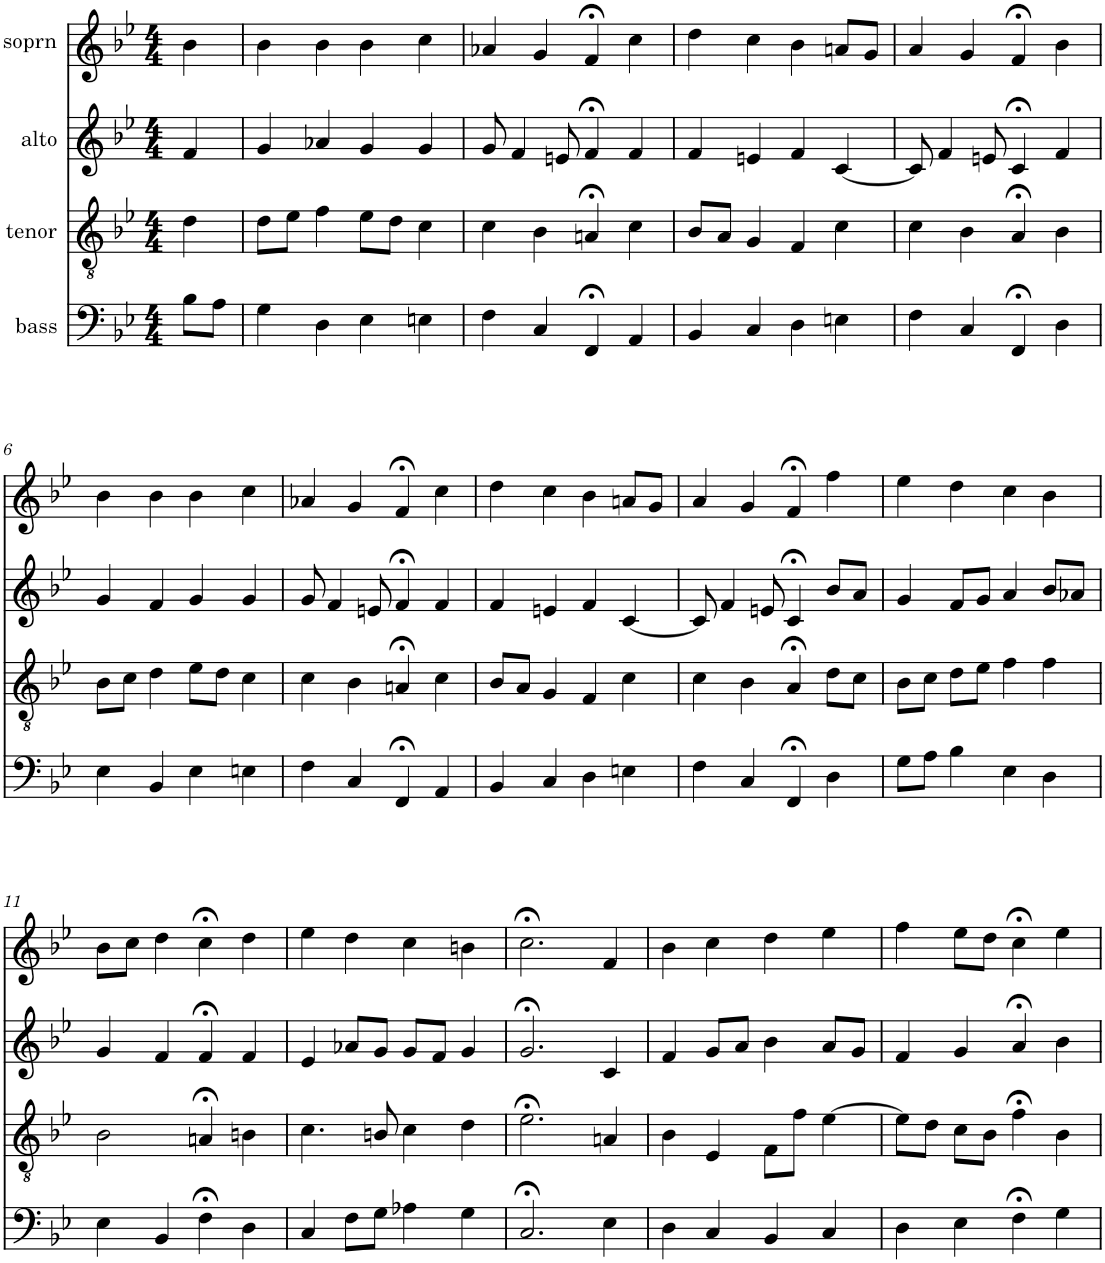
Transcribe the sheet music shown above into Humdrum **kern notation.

**kern	**kern	**kern	**kern
*part4	*part3	*part2	*part1
*staff4	*staff3	*staff2	*staff1
*I"bass	*I"tenor	*I"alto	*I"soprn
*clefF4	*clefGv2	*clefG2	*clefG2
*k[b-e-]	*k[b-e-]	*k[b-e-]	*k[b-e-]
*B-:	*B-:	*B-:	*B-:
*M4/4	*M4/4	*M4/4	*M4/4
=1	=1	=1	=1
8B-\L	4d\	4f/	4b-\
8A\J	.	.	.
=2	=2	=2	=2
4G\	8d\L	4g/	4b-\
.	8e-\J	.	.
4D\	4f\	4a-X/	4b-\
4E-\	8e-\L	4g/	4b-\
.	8d\J	.	.
4En\	4c\	4g/	4cc\
=3	=3	=3	=3
4F\	4c\	8g/	4a-X/
.	.	4f/	.
4C/	4B-\	.	4g/
.	.	8en/	.
4FF;</	4An;</	4f;</	4f;</
4AA/	4c\	4f/	4cc\
=4	=4	=4	=4
4BB-/	8B-/L	4f/	4dd\
.	8A/J	.	.
4C/	4G/	4en/	4cc\
4D\	4F/	4f/	4b-\
4En\	4c\	[4c/	8an/L
.	.	.	8g/J
=5	=5	=5	=5
4F\	4c\	8c/]	4a/
.	.	4f/	.
4C/	4B-\	.	4g/
.	.	8en/	.
4FF;</	4A;</	4c;</	4f;</
4D\	4B-\	4f/	4b-\
!!LO:LB:g=z
=6	=6	=6	=6
4E-\	8B-\L	4g/	4b-\
.	8c\J	.	.
4BB-/	4d\	4f/	4b-\
4E-\	8e-\L	4g/	4b-\
.	8d\J	.	.
4En\	4c\	4g/	4cc\
=7	=7	=7	=7
4F\	4c\	8g/	4a-X/
.	.	4f/	.
4C/	4B-\	.	4g/
.	.	8en/	.
4FF;</	4An;</	4f;</	4f;</
4AA/	4c\	4f/	4cc\
=8	=8	=8	=8
4BB-/	8B-/L	4f/	4dd\
.	8A/J	.	.
4C/	4G/	4en/	4cc\
4D\	4F/	4f/	4b-\
4En\	4c\	[4c/	8an/L
.	.	.	8g/J
=9	=9	=9	=9
4F\	4c\	8c/]	4a/
.	.	4f/	.
4C/	4B-\	.	4g/
.	.	8en/	.
4FF;</	4A;</	4c;</	4f;</
4D\	8d\L	8b-/L	4ff\
.	8c\J	8a/J	.
=10	=10	=10	=10
8G\L	8B-\L	4g/	4ee-\
8A\J	8c\J	.	.
4B-\	8d\L	8f/L	4dd\
.	8e-\J	8g/J	.
4E-\	4f\	4a/	4cc\
4D\	4f\	8b-/L	4b-\
.	.	8a-X/J	.
!!LO:LB:g=z
=11	=11	=11	=11
4E-\	2B-\	4g/	8b-\L
.	.	.	8cc\J
4BB-/	.	4f/	4dd\
4F;<\	4An;</	4f;</	4cc;<\
4D\	4Bn\	4f/	4dd\
=12	=12	=12	=12
4C/	4.c\	4e-/	4ee-\
8F\L	.	8a-X/L	4dd\
8G\J	8Bn/	8g/J	.
4A-X\	4c\	8g/L	4cc\
.	.	8f/J	.
4G\	4d\	4g/	4bn\
=13	=13	=13	=13
2.C;</	2.e-;<\	2.g;</	2.cc;<\
4E-\	4An/	4c/	4f/
=14	=14	=14	=14
4D\	4B-\	4f/	4b-\
4C/	4E-/	8g/L	4cc\
.	.	8a/J	.
4BB-/	8F\L	4b-\	4dd\
.	8f\J	.	.
4C/	[4e-\	8a/L	4ee-\
.	.	8g/J	.
=15	=15	=15	=15
4D\	8e-\L]	4f/	4ff\
.	8d\J	.	.
4E-\	8c\L	4g/	8ee-\L
.	8B-\J	.	8dd\J
4F;<\	4f;<\	4a;</	4cc;<\
4G\	4B-\	4b-\	4ee-\
=	=	=	=
*-	*-	*-	*-
